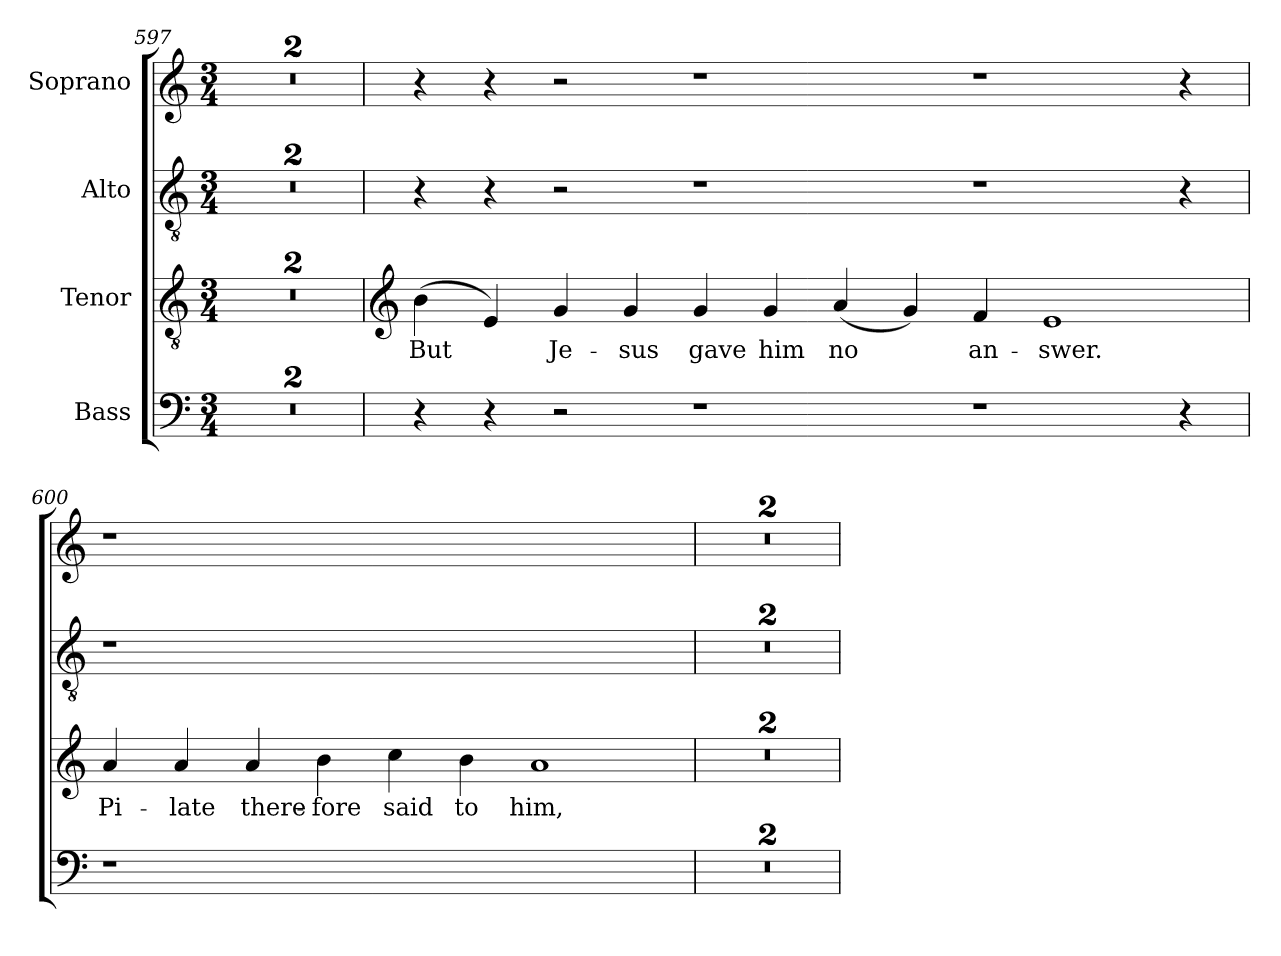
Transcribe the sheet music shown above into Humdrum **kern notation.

**kern	**kern	**text	**kern	**kern
*part4	*part3	*part3	*part2	*part1
*staff4	*staff3	*staff3	*staff2	*staff1
*I"Bass	*I"Tenor	*	*I"Alto	*I"Soprano
*clefF4	*clefGv2	*	*clefGv2	*clefG2
*	*ITrd7c12	*	*ITrd7c12	*
*k[]	*k[]	*	*k[]	*k[]
*C:	*C:	*	*C:	*C:
*M3/4	*M3/4	*	*M3/4	*M3/4
=597	=597	=597	=597	=597
!LO:N:vis=1	!LO:N:vis=1	!	!LO:N:vis=1	!LO:N:vis=1
2.r	2.r	.	2.r	2.r
!!LO:LB:g=z
=598	=598	=598	=598	=598
!LO:N:vis=1	!LO:N:vis=1	!	!LO:N:vis=1	!LO:N:vis=1
2.r	2.r	.	2.r	2.r
=599	=599	=599	=599	=599
*	*clefG2	*	*	*
!	!	!LO:LY:b:color=#000000	!	!
4r	(4Bi\	But	4r	4r
4r	4Ei/)	.	4r	4r
!	!	!LO:LY:b:color=#000000	!	!
2r	4Gi/	Je-	2r	2r
!	!	!LO:LY:b:color=#000000	!	!
.	4Gi/	-sus	.	.
!	!	!LO:LY:b:color=#000000	!	!
1r	4Gi/	gave	1r	1r
!	!	!LO:LY:b:color=#000000	!	!
.	4Gi/	him	.	.
!	!	!LO:LY:b:color=#000000	!	!
.	(4Ai/	no	.	.
.	4Gi/)	.	.	.
!	!	!LO:LY:b:color=#000000	!	!
1r	4Fi/	an-	1r	1r
!	!	!LO:LY:b:color=#000000	!	!
.	1Ei	-swer.	.	.
4r	.	.	4r	4r
=600	=600	=600	=600	=600
!LO:N:vis=1	!	!	!	!
!	!	!LO:LY:b:color=#000000	!LO:N:vis=1	!LO:N:vis=1
2.r	4Ai/	Pi-	2.r	2.r
!	!	!LO:LY:b:color=#000000	!	!
.	4Ai/	-late	.	.
!	!	!LO:LY:b:color=#000000	!	!
.	4Ai/	there-	.	.
!	!	!LO:LY:b:color=#000000	!	!
1..ryy	4Bi\	-fore	1..ryy	1..ryy
!	!	!LO:LY:b:color=#000000	!	!
.	4ci\	said	.	.
!	!	!LO:LY:b:color=#000000	!	!
.	4Bi\	to	.	.
!	!	!LO:LY:b:color=#000000	!	!
.	1Ai	him,	.	.
=601	=601	=601	=601	=601
*	*stria0	*	*	*
!LO:N:vis=1	!LO:N:vis=1	!	!LO:N:vis=1	!LO:N:vis=1
2.r	2.r	.	2.r	2.r
!!LO:LB:g=z
=602	=602	=602	=602	=602
!LO:N:vis=1	!LO:N:vis=1	!	!LO:N:vis=1	!LO:N:vis=1
2.r	2.r	.	2.r	2.r
=	=	=	=	=
*-	*-	*-	*-	*-
